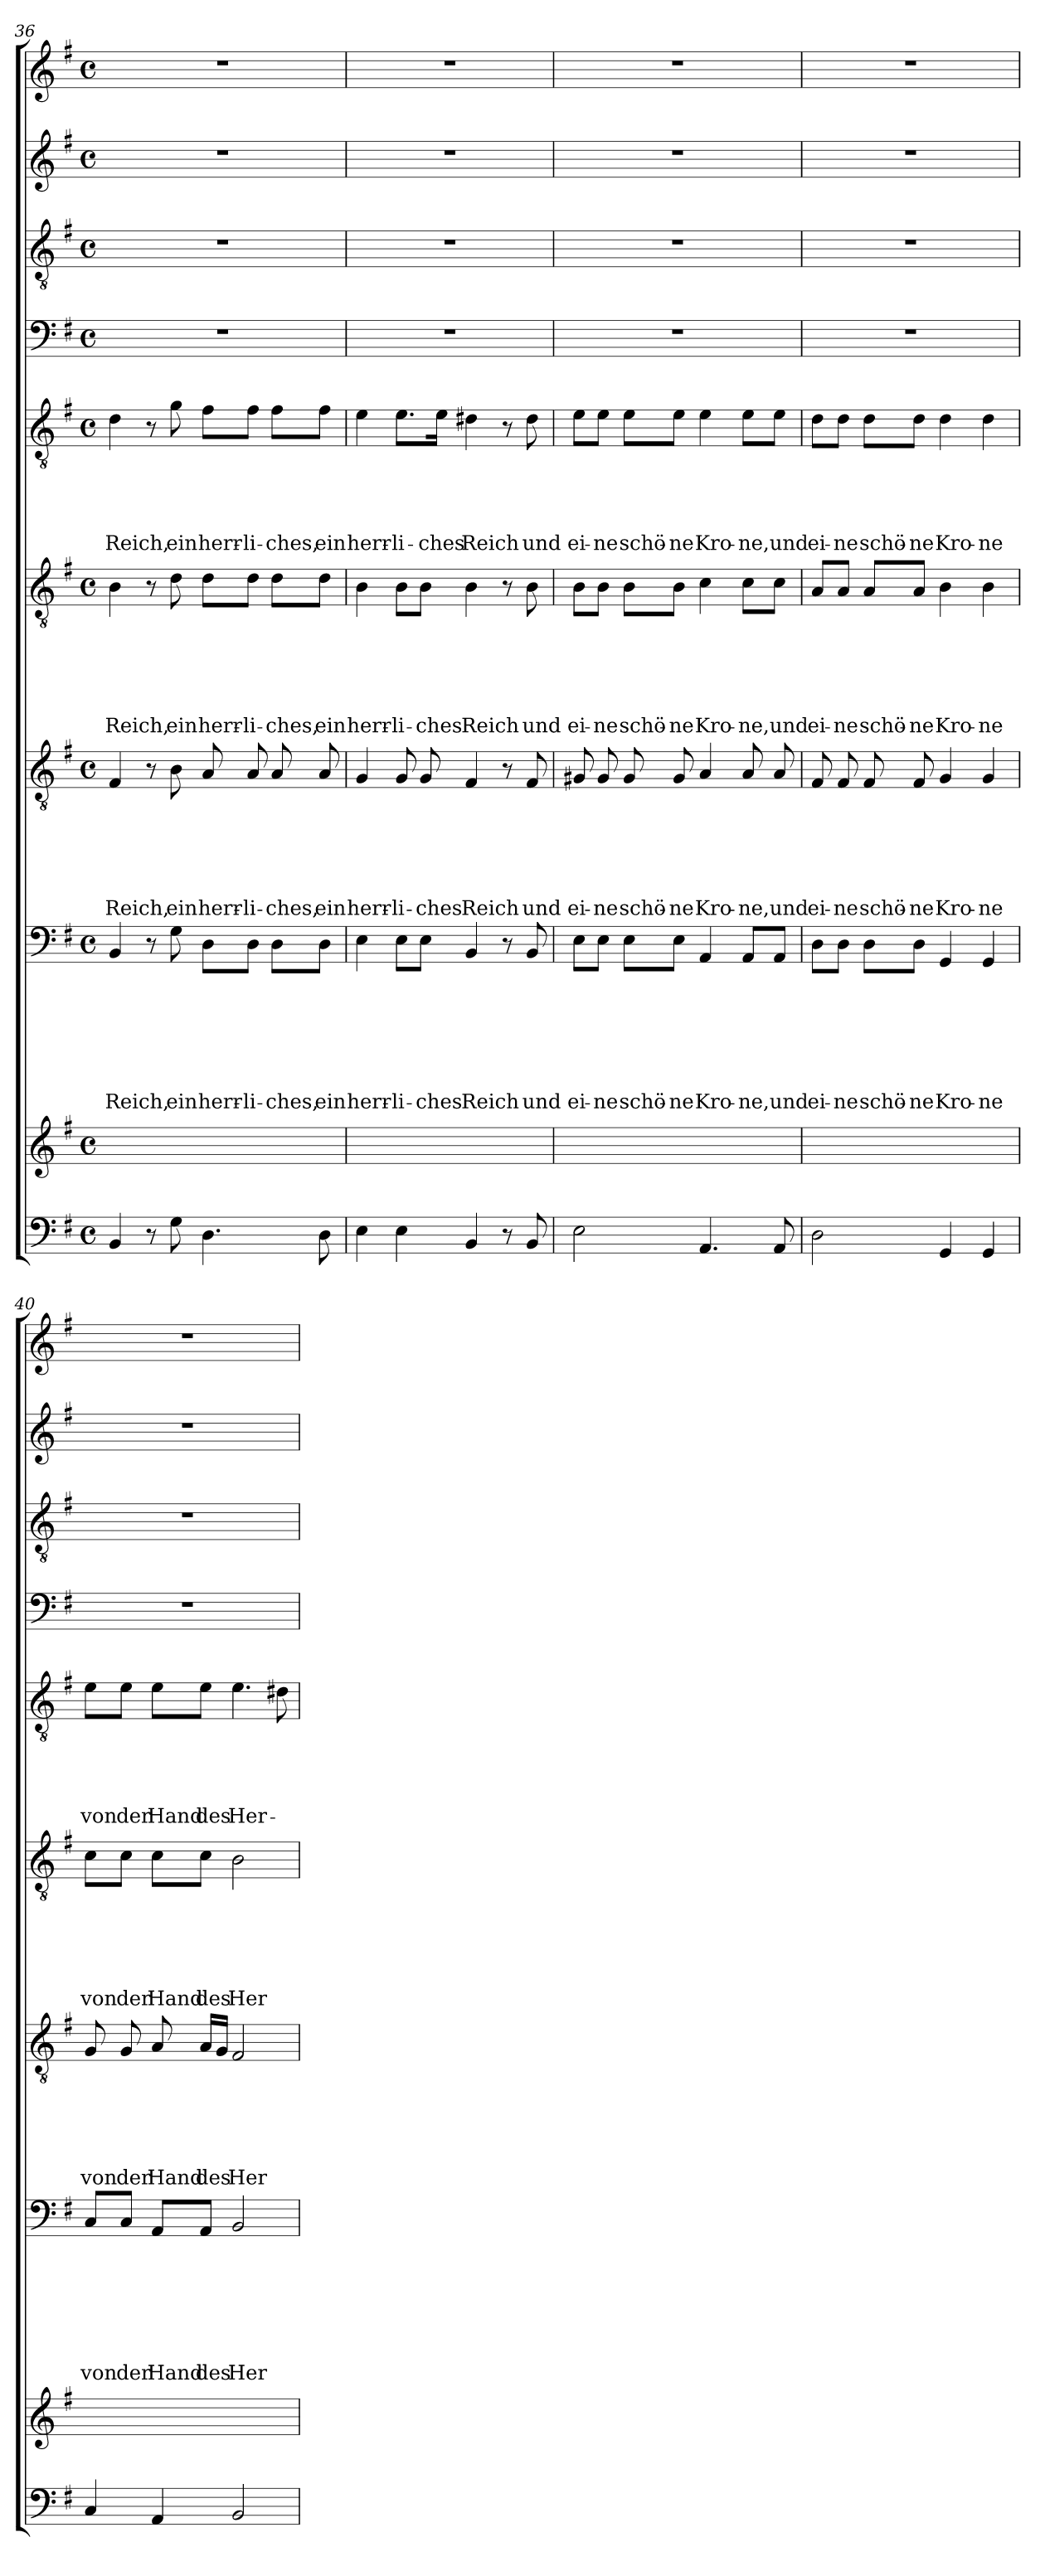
**kern	**kern	**kern	**text	**text	**text	**text	**text	**text	**text	**kern	**text	**text	**text	**text	**text	**text	**kern	**text	**text	**text	**text	**text	**text	**kern	**text	**text	**text	**text	**text	**kern	**kern	**kern	**kern
*part10	*part9	*part8	*part8	*part8	*part8	*part8	*part8	*part8	*part8	*part7	*part7	*part7	*part7	*part7	*part7	*part7	*part6	*part6	*part6	*part6	*part6	*part6	*part6	*part5	*part5	*part5	*part5	*part5	*part5	*part4	*part3	*part2	*part1
*staff10	*staff9	*staff8	*staff8	*staff8	*staff8	*staff8	*staff8	*staff8	*staff8	*staff7	*staff7	*staff7	*staff7	*staff7	*staff7	*staff7	*staff6	*staff6	*staff6	*staff6	*staff6	*staff6	*staff6	*staff5	*staff5	*staff5	*staff5	*staff5	*staff5	*staff4	*staff3	*staff2	*staff1
*clefF4	*clefG2	*clefF4	*	*	*	*	*	*	*	*clefGv2	*	*	*	*	*	*	*clefGv2	*	*	*	*	*	*	*clefGv2	*	*	*	*	*	*clefF4	*clefGv2	*clefG2	*clefG2
*k[f#]	*k[f#]	*k[f#]	*	*	*	*	*	*	*	*k[f#]	*	*	*	*	*	*	*k[f#]	*	*	*	*	*	*	*k[f#]	*	*	*	*	*	*k[f#]	*k[f#]	*k[f#]	*k[f#]
*G:	*G:	*G:	*	*	*	*	*	*	*	*G:	*	*	*	*	*	*	*G:	*	*	*	*	*	*	*G:	*	*	*	*	*	*G:	*G:	*G:	*G:
*M4/4	*M4/4	*M4/4	*	*	*	*	*	*	*	*M4/4	*	*	*	*	*	*	*M4/4	*	*	*	*	*	*	*M4/4	*	*	*	*	*	*M4/4	*M4/4	*M4/4	*M4/4
*met(c)	*met(c)	*met(c)	*	*	*	*	*	*	*	*met(c)	*	*	*	*	*	*	*met(c)	*	*	*	*	*	*	*met(c)	*	*	*	*	*	*met(c)	*met(c)	*met(c)	*met(c)
=36	=36	=36	=36	=36	=36	=36	=36	=36	=36	=36	=36	=36	=36	=36	=36	=36	=36	=36	=36	=36	=36	=36	=36	=36	=36	=36	=36	=36	=36	=36	=36	=36	=36
!	!	!	!	!	!	!	!	!	!LO:LY:b	!	!	!	!	!	!	!LO:LY:b	!	!	!	!	!	!	!LO:LY:b	!	!	!	!	!	!LO:LY:b	!	!	!	!
4BB/	1ryy	4BB/	.	.	.	.	.	.	Reich,	4F#/	.	.	.	.	.	Reich,	4B\	.	.	.	.	.	Reich,	4d\	.	.	.	.	Reich,	1r	1r	1r	1r
8r	.	8r	.	.	.	.	.	.	.	8r	.	.	.	.	.	.	8r	.	.	.	.	.	.	8r	.	.	.	.	.	.	.	.	.
!	!	!	!	!	!	!	!	!	!LO:LY:b	!	!	!	!	!	!	!LO:LY:b	!	!	!	!	!	!	!LO:LY:b	!	!	!	!	!	!LO:LY:b	!	!	!	!
8G\	.	8G\	.	.	.	.	.	.	ein	8B\	.	.	.	.	.	ein	8d\	.	.	.	.	.	ein	8g\	.	.	.	.	ein	.	.	.	.
!	!	!	!	!	!	!	!	!	!LO:LY:b	!	!	!	!	!	!	!LO:LY:b	!	!	!	!	!	!	!LO:LY:b	!	!	!	!	!	!LO:LY:b	!	!	!	!
4.D\	.	8D\L	.	.	.	.	.	.	herr-	8A/	.	.	.	.	.	herr-	8d\L	.	.	.	.	.	herr-	8f#\L	.	.	.	.	herr-	.	.	.	.
!	!	!	!	!	!	!	!	!	!LO:LY:b	!	!	!	!	!	!	!LO:LY:b	!	!	!	!	!	!	!LO:LY:b	!	!	!	!	!	!LO:LY:b	!	!	!	!
.	.	8D\J	.	.	.	.	.	.	-li-	8A/	.	.	.	.	.	-li-	8d\J	.	.	.	.	.	-li-	8f#\J	.	.	.	.	-li-	.	.	.	.
!	!	!	!	!	!	!	!	!	!LO:LY:b	!	!	!	!	!	!	!LO:LY:b	!	!	!	!	!	!	!LO:LY:b	!	!	!	!	!	!LO:LY:b	!	!	!	!
.	.	8D\L	.	.	.	.	.	.	-ches,	8A/	.	.	.	.	.	-ches,	8d\L	.	.	.	.	.	-ches,	8f#\L	.	.	.	.	-ches,	.	.	.	.
!	!	!	!	!	!	!	!	!	!LO:LY:b	!	!	!	!	!	!	!LO:LY:b	!	!	!	!	!	!	!LO:LY:b	!	!	!	!	!	!LO:LY:b	!	!	!	!
8D\	.	8D\J	.	.	.	.	.	.	ein	8A/	.	.	.	.	.	ein	8d\J	.	.	.	.	.	ein	8f#\J	.	.	.	.	ein	.	.	.	.
=37	=37	=37	=37	=37	=37	=37	=37	=37	=37	=37	=37	=37	=37	=37	=37	=37	=37	=37	=37	=37	=37	=37	=37	=37	=37	=37	=37	=37	=37	=37	=37	=37	=37
!	!	!	!	!	!	!	!	!	!LO:LY:b	!	!	!	!	!	!	!LO:LY:b	!	!	!	!	!	!	!LO:LY:b	!	!	!	!	!	!LO:LY:b	!	!	!	!
4E\	1ryy	4E\	.	.	.	.	.	.	herr-	4G/	.	.	.	.	.	herr-	4B\	.	.	.	.	.	herr-	4e\	.	.	.	.	herr-	1r	1r	1r	1r
!	!	!	!	!	!	!	!	!	!LO:LY:b	!	!	!	!	!	!	!LO:LY:b	!	!	!	!	!	!	!LO:LY:b	!	!	!	!	!	!LO:LY:b	!	!	!	!
4E\	.	8E\L	.	.	.	.	.	.	-li-	8G/	.	.	.	.	.	-li-	8B\L	.	.	.	.	.	-li-	8.e\L	.	.	.	.	-li-	.	.	.	.
!	!	!	!	!	!	!	!	!	!LO:LY:b	!	!	!	!	!	!	!LO:LY:b	!	!	!	!	!	!	!LO:LY:b	!	!	!	!	!	!	!	!	!	!
.	.	8E\J	.	.	.	.	.	.	-ches	8G/	.	.	.	.	.	-ches	8B\J	.	.	.	.	.	-ches	.	.	.	.	.	.	.	.	.	.
!	!	!	!	!	!	!	!	!	!	!	!	!	!	!	!	!	!	!	!	!	!	!	!	!	!	!	!	!	!LO:LY:b	!	!	!	!
.	.	.	.	.	.	.	.	.	.	.	.	.	.	.	.	.	.	.	.	.	.	.	.	16e\Jk	.	.	.	.	-ches	.	.	.	.
!	!	!	!	!	!	!	!	!	!LO:LY:b	!	!	!	!	!	!	!LO:LY:b	!	!	!	!	!	!	!LO:LY:b	!	!	!	!	!	!LO:LY:b	!	!	!	!
4BB/	.	4BB/	.	.	.	.	.	.	Reich	4F#/	.	.	.	.	.	Reich	4B\	.	.	.	.	.	Reich	4d#X\	.	.	.	.	Reich	.	.	.	.
8r	.	8r	.	.	.	.	.	.	.	8r	.	.	.	.	.	.	8r	.	.	.	.	.	.	8r	.	.	.	.	.	.	.	.	.
!	!	!	!	!	!	!	!	!	!LO:LY:b	!	!	!	!	!	!	!LO:LY:b	!	!	!	!	!	!	!LO:LY:b	!	!	!	!	!	!LO:LY:b	!	!	!	!
8BB/	.	8BB/	.	.	.	.	.	.	und	8F#/	.	.	.	.	.	und	8B\	.	.	.	.	.	und	8d#\	.	.	.	.	und	.	.	.	.
=38	=38	=38	=38	=38	=38	=38	=38	=38	=38	=38	=38	=38	=38	=38	=38	=38	=38	=38	=38	=38	=38	=38	=38	=38	=38	=38	=38	=38	=38	=38	=38	=38	=38
!	!	!	!	!	!	!	!	!	!LO:LY:b	!	!	!	!	!	!	!LO:LY:b	!	!	!	!	!	!	!LO:LY:b	!	!	!	!	!	!LO:LY:b	!	!	!	!
2E\	1ryy	8E\L	.	.	.	.	.	.	ei-	8G#X/	.	.	.	.	.	ei-	8B\L	.	.	.	.	.	ei-	8e\L	.	.	.	.	ei-	1r	1r	1r	1r
!	!	!	!	!	!	!	!	!	!LO:LY:b	!	!	!	!	!	!	!LO:LY:b	!	!	!	!	!	!	!LO:LY:b	!	!	!	!	!	!LO:LY:b	!	!	!	!
.	.	8E\J	.	.	.	.	.	.	-ne	8G#/	.	.	.	.	.	-ne	8B\J	.	.	.	.	.	-ne	8e\J	.	.	.	.	-ne	.	.	.	.
!	!	!	!	!	!	!	!	!	!LO:LY:b	!	!	!	!	!	!	!LO:LY:b	!	!	!	!	!	!	!LO:LY:b	!	!	!	!	!	!LO:LY:b	!	!	!	!
.	.	8E\L	.	.	.	.	.	.	schö-	8G#/	.	.	.	.	.	schö-	8B\L	.	.	.	.	.	schö-	8e\L	.	.	.	.	schö-	.	.	.	.
!	!	!	!	!	!	!	!	!	!LO:LY:b	!	!	!	!	!	!	!LO:LY:b	!	!	!	!	!	!	!LO:LY:b	!	!	!	!	!	!LO:LY:b	!	!	!	!
.	.	8E\J	.	.	.	.	.	.	-ne	8G#/	.	.	.	.	.	-ne	8B\J	.	.	.	.	.	-ne	8e\J	.	.	.	.	-ne	.	.	.	.
!	!	!	!	!	!	!	!	!	!LO:LY:b	!	!	!	!	!	!	!LO:LY:b	!	!	!	!	!	!	!LO:LY:b	!	!	!	!	!	!LO:LY:b	!	!	!	!
4.AA/	.	4AA/	.	.	.	.	.	.	Kro-	4A/	.	.	.	.	.	Kro-	4c\	.	.	.	.	.	Kro-	4e\	.	.	.	.	Kro-	.	.	.	.
!	!	!	!	!	!	!	!	!	!LO:LY:b	!	!	!	!	!	!	!LO:LY:b	!	!	!	!	!	!	!LO:LY:b	!	!	!	!	!	!LO:LY:b	!	!	!	!
.	.	8AA/L	.	.	.	.	.	.	-ne,	8A/	.	.	.	.	.	-ne,	8c\L	.	.	.	.	.	-ne,	8e\L	.	.	.	.	-ne,	.	.	.	.
!	!	!	!	!	!	!	!	!	!LO:LY:b	!	!	!	!	!	!	!LO:LY:b	!	!	!	!	!	!	!LO:LY:b	!	!	!	!	!	!LO:LY:b	!	!	!	!
8AA/	.	8AA/J	.	.	.	.	.	.	und	8A/	.	.	.	.	.	und	8c\J	.	.	.	.	.	und	8e\J	.	.	.	.	und	.	.	.	.
=39	=39	=39	=39	=39	=39	=39	=39	=39	=39	=39	=39	=39	=39	=39	=39	=39	=39	=39	=39	=39	=39	=39	=39	=39	=39	=39	=39	=39	=39	=39	=39	=39	=39
!	!	!	!	!	!	!	!	!	!LO:LY:b	!	!	!	!	!	!	!LO:LY:b	!	!	!	!	!	!	!LO:LY:b	!	!	!	!	!	!LO:LY:b	!	!	!	!
2D\	1ryy	8D\L	.	.	.	.	.	.	ei-	8F#/	.	.	.	.	.	ei-	8A/L	.	.	.	.	.	ei-	8d\L	.	.	.	.	ei-	1r	1r	1r	1r
!	!	!	!	!	!	!	!	!	!LO:LY:b	!	!	!	!	!	!	!LO:LY:b	!	!	!	!	!	!	!LO:LY:b	!	!	!	!	!	!LO:LY:b	!	!	!	!
.	.	8D\J	.	.	.	.	.	.	-ne	8F#/	.	.	.	.	.	-ne	8A/J	.	.	.	.	.	-ne	8d\J	.	.	.	.	-ne	.	.	.	.
!	!	!	!	!	!	!	!	!	!LO:LY:b	!	!	!	!	!	!	!LO:LY:b	!	!	!	!	!	!	!LO:LY:b	!	!	!	!	!	!LO:LY:b	!	!	!	!
.	.	8D\L	.	.	.	.	.	.	schö-	8F#/	.	.	.	.	.	schö-	8A/L	.	.	.	.	.	schö-	8d\L	.	.	.	.	schö-	.	.	.	.
!	!	!	!	!	!	!	!	!	!LO:LY:b	!	!	!	!	!	!	!LO:LY:b	!	!	!	!	!	!	!LO:LY:b	!	!	!	!	!	!LO:LY:b	!	!	!	!
.	.	8D\J	.	.	.	.	.	.	-ne	8F#/	.	.	.	.	.	-ne	8A/J	.	.	.	.	.	-ne	8d\J	.	.	.	.	-ne	.	.	.	.
!	!	!	!	!	!	!	!	!	!LO:LY:b	!	!	!	!	!	!	!LO:LY:b	!	!	!	!	!	!	!LO:LY:b	!	!	!	!	!	!LO:LY:b	!	!	!	!
4GG/	.	4GG/	.	.	.	.	.	.	Kro-	4G/	.	.	.	.	.	Kro-	4B\	.	.	.	.	.	Kro-	4d\	.	.	.	.	Kro-	.	.	.	.
!	!	!	!	!	!	!	!	!	!LO:LY:b	!	!	!	!	!	!	!LO:LY:b	!	!	!	!	!	!	!LO:LY:b	!	!	!	!	!	!LO:LY:b	!	!	!	!
4GG/	.	4GG/	.	.	.	.	.	.	-ne	4G/	.	.	.	.	.	-ne	4B\	.	.	.	.	.	-ne	4d\	.	.	.	.	-ne	.	.	.	.
!!LO:PB:g=z
=40	=40	=40	=40	=40	=40	=40	=40	=40	=40	=40	=40	=40	=40	=40	=40	=40	=40	=40	=40	=40	=40	=40	=40	=40	=40	=40	=40	=40	=40	=40	=40	=40	=40
!	!	!	!	!	!	!	!	!	!LO:LY:b	!	!	!	!	!	!	!LO:LY:b	!	!	!	!	!	!	!LO:LY:b	!	!	!	!	!	!LO:LY:b	!	!	!	!
4C/	1ryy	8C/L	.	.	.	.	.	.	von	8G/	.	.	.	.	.	von	8c\L	.	.	.	.	.	von	8e\L	.	.	.	.	von	1r	1r	1r	1r
!	!	!	!	!	!	!	!	!	!LO:LY:b	!	!	!	!	!	!	!LO:LY:b	!	!	!	!	!	!	!LO:LY:b	!	!	!	!	!	!LO:LY:b	!	!	!	!
.	.	8C/J	.	.	.	.	.	.	der	8G/	.	.	.	.	.	der	8c\J	.	.	.	.	.	der	8e\J	.	.	.	.	der	.	.	.	.
!	!	!	!	!	!	!	!	!	!LO:LY:b	!	!	!	!	!	!	!LO:LY:b	!	!	!	!	!	!	!LO:LY:b	!	!	!	!	!	!LO:LY:b	!	!	!	!
4AA/	.	8AA/L	.	.	.	.	.	.	Hand	8A/	.	.	.	.	.	Hand	8c\L	.	.	.	.	.	Hand	8e\L	.	.	.	.	Hand	.	.	.	.
!	!	!	!	!	!	!	!	!	!LO:LY:b	!	!	!	!	!	!	!LO:LY:b	!	!	!	!	!	!	!LO:LY:b	!	!	!	!	!	!LO:LY:b	!	!	!	!
.	.	8AA/J	.	.	.	.	.	.	des	16A/LL	.	.	.	.	.	des	8c\J	.	.	.	.	.	des	8e\J	.	.	.	.	des	.	.	.	.
.	.	.	.	.	.	.	.	.	.	16G/JJ	.	.	.	.	.	.	.	.	.	.	.	.	.	.	.	.	.	.	.	.	.	.	.
!	!	!	!	!	!	!	!	!	!LO:LY:b	!	!	!	!	!	!	!LO:LY:b	!	!	!	!	!	!	!LO:LY:b	!	!	!	!	!	!LO:LY:b	!	!	!	!
2BB/	.	2BB/	.	.	.	.	.	.	Her-	2F#/	.	.	.	.	.	Her-	2B\	.	.	.	.	.	Her-	4.e\	.	.	.	.	Her-	.	.	.	.
.	.	.	.	.	.	.	.	.	.	.	.	.	.	.	.	.	.	.	.	.	.	.	.	8d#X\	.	.	.	.	.	.	.	.	.
=	=	=	=	=	=	=	=	=	=	=	=	=	=	=	=	=	=	=	=	=	=	=	=	=	=	=	=	=	=	=	=	=	=
*-	*-	*-	*-	*-	*-	*-	*-	*-	*-	*-	*-	*-	*-	*-	*-	*-	*-	*-	*-	*-	*-	*-	*-	*-	*-	*-	*-	*-	*-	*-	*-	*-	*-
